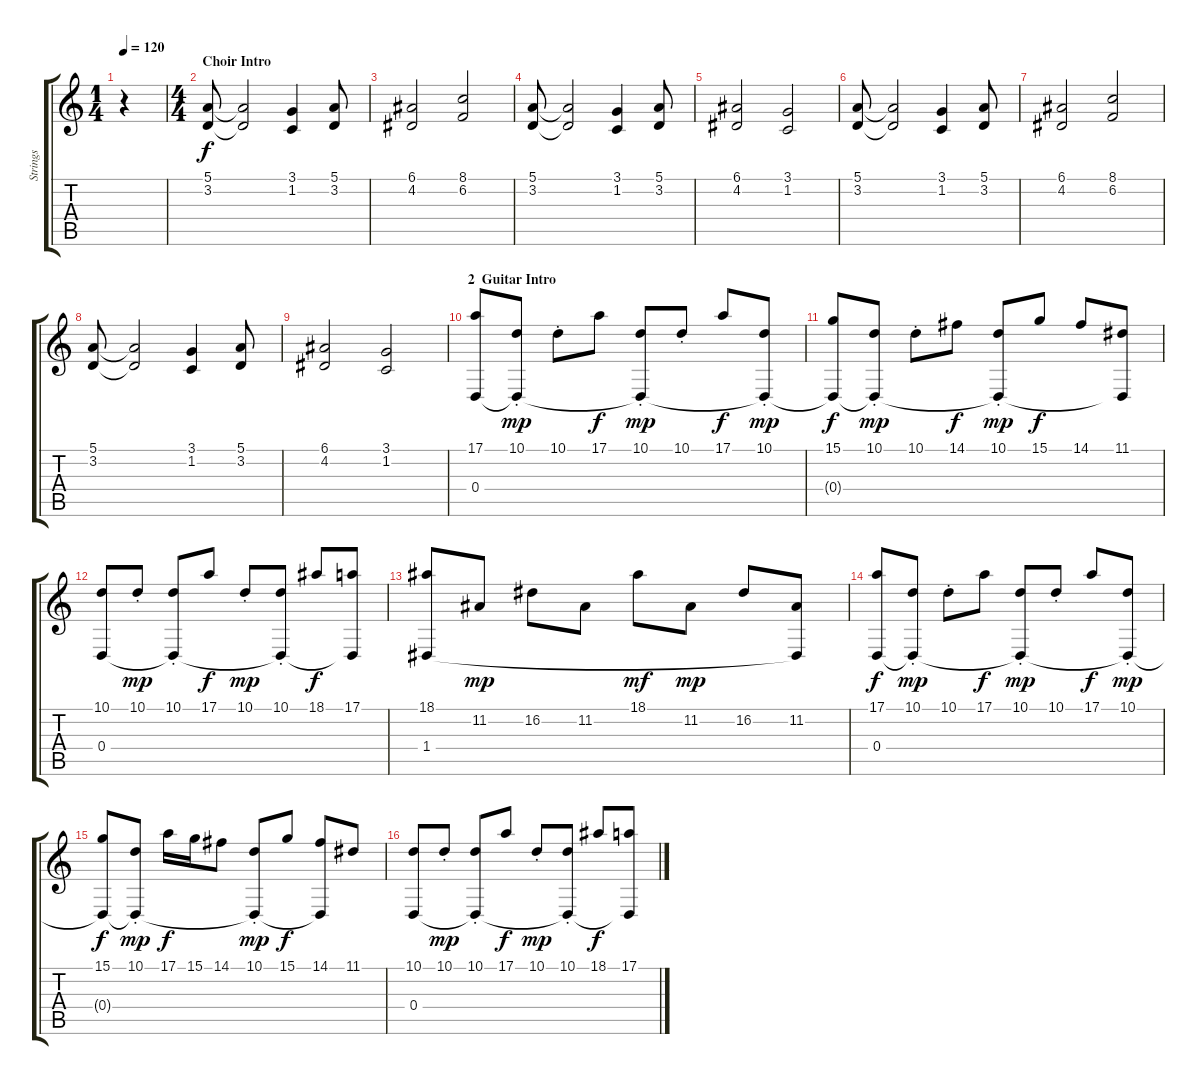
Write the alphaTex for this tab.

\track ("Strings" "Strings") {instrument stringensemble1}
\staff {score tabs}
\tuning (E4 B3 G3 D3 A2 E2) {hide}
\ts (1 4)
\tempo 120
\clef g2
\ks c
r.4{dy f instrument stringensemble1} |
\ts (4 4)
\section ("" "Choir Intro")
(5.1 3.2).8 (5.1{t} 3.2{t}).2 (3.1 1.2).4 (5.1 3.2).8 |
(6.1 4.2).2 (8.1 6.2).2 |
(5.1 3.2).8 (5.1{t} 3.2{t}).2 (3.1 1.2).4 (5.1 3.2).8 |
(6.1 4.2).2 (3.1 1.2).2 |
(5.1 3.2).8 (5.1{t} 3.2{t}).2 (3.1 1.2).4 (5.1 3.2).8 |
(6.1 4.2).2 (8.1 6.2).2 |
(5.1 3.2).8 (5.1{t} 3.2{t}).2 (3.1 1.2).4 (5.1 3.2).8 |
(6.1 4.2).2 (3.1 1.2).2 |
\section ("" "2  Guitar Intro")
(17.1 0.4).8 (10.1{st} 0.4{t}).8{dy mp} 10.1{st}.8 17.1.8{dy f} (10.1{st} 0.4{t}).8{dy mp} 10.1{st}.8 17.1.8{dy f} (10.1{st} 0.4{t}).8{dy mp} |
(15.1 0.4{t}).8{dy f} (10.1{st} 0.4{t}).8{dy mp} 10.1{st}.8 14.1.8{dy f} (10.1{st} 0.4{t}).8{dy mp} 15.1.8{dy f} 14.1.8 (11.1 0.4{t}).8 |
(10.1 0.4).8 10.1{st}.8{dy mp} (10.1{st} 0.4{t}).8 17.1.8{dy f} 10.1{st}.8{dy mp} (10.1{st} 0.4{t}).8 18.1.8{dy f} (17.1 0.4{t}).8 |
(18.1 1.4).8 11.2.8{dy mp} 16.2.8 11.2.8 18.1.8{dy mf} 11.2.8{dy mp} 16.2.8 (11.2 1.4{t}).8 |
(17.1 0.4).8{dy f} (10.1{st} 0.4{t}).8{dy mp} 10.1{st}.8 17.1.8{dy f} (10.1{st} 0.4{t}).8{dy mp} 10.1{st}.8 17.1.8{dy f} (10.1{st} 0.4{t}).8{dy mp} |
(15.1 0.4{t}).8{dy f} (10.1{st} 0.4{t}).8{dy mp} 17.1.16{dy f} 15.1.16 14.1.8 (10.1{st} 0.4{t}).8{dy mp} 15.1.8{dy f} (14.1 0.4{t}).8 11.1.8 |
(10.1 0.4).8 10.1{st}.8{dy mp} (10.1{st} 0.4{t}).8 17.1.8{dy f} 10.1{st}.8{dy mp} (10.1{st} 0.4{t}).8 18.1.8{dy f} (17.1 0.4{t}).8
